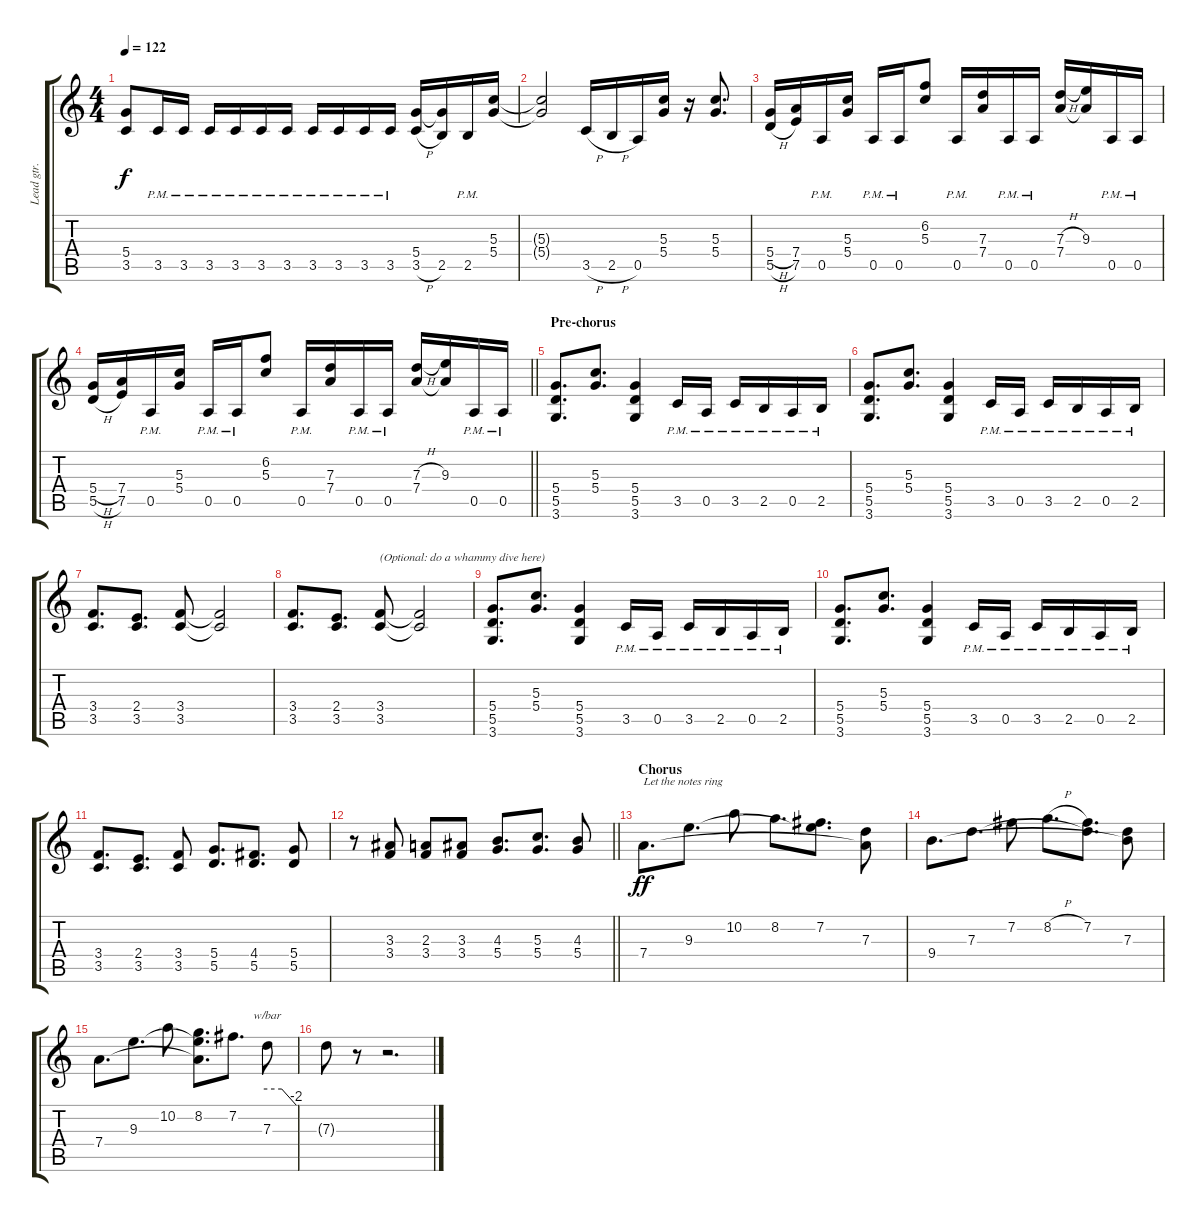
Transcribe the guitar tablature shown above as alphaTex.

\track ("Lead gtr." "Lead gtr.") {instrument overdrivenguitar}
\staff {score tabs}
\tuning (E4 B3 G3 D3 A2 E2) {hide}
\ts (4 4)
\tempo 122
\clef g2
\ks c
(5.4 3.5).8{dy f} 3.5{pm}.16 3.5{pm}.16 3.5{pm}.16 3.5{pm}.16 3.5{pm}.16 3.5{pm}.16 3.5{pm}.16 3.5{pm}.16 3.5{pm}.16 3.5{pm}.16 (5.4 3.5{h}).16 (5.4{t} 2.5).16 2.5{pm}.16 (5.3 5.4).16 |
(5.3{t} 5.4{t}).2 3.5{h}.16 2.5{h}.16 0.5.16 (5.3 5.4).16 r.16 (5.3 5.4).8{d} |
(5.4{h} 5.5{h}).16 (7.4 7.5).16 0.5{pm}.16 (5.3 5.4).16 0.5{pm}.16 0.5{pm}.16 (6.2 5.3).8 0.5{pm}.16 (7.3 7.4).16 0.5{pm}.16 0.5{pm}.16 (7.3{h} 7.4).16 (9.3 7.4{t}).16 0.5{pm}.16 0.5{pm}.16 |
\barLineRight lightlight
(5.4{h} 5.5{h}).16 (7.4 7.5).16 0.5{pm}.16 (5.3 5.4).16 0.5{pm}.16 0.5{pm}.16 (6.2 5.3).8 0.5{pm}.16 (7.3 7.4).16 0.5{pm}.16 0.5{pm}.16 (7.3{h} 7.4).16 (9.3 7.4{t}).16 0.5{pm}.16 0.5{pm}.16 |
\section ("" "Pre-chorus")
(5.4 5.5 3.6).8{d} (5.3 5.4).8{d} (5.4 5.5 3.6).4 3.5{pm}.16 0.5{pm}.16 3.5{pm}.16 2.5{pm}.16 0.5{pm}.16 2.5{pm}.16 |
(5.4 5.5 3.6).8{d} (5.3 5.4).8{d} (5.4 5.5 3.6).4 3.5{pm}.16 0.5{pm}.16 3.5{pm}.16 2.5{pm}.16 0.5{pm}.16 2.5{pm}.16 |
(3.4 3.5).8{d} (2.4 3.5).8{d} (3.4 3.5).8 (3.4{t} 3.5{t}).2 |
(3.4 3.5).8{d} (2.4 3.5).8{d} (3.4 3.5).8{txt "(Optional: do a whammy dive here)"} (3.4{t} 3.5{t}).2 |
(5.4 5.5 3.6).8{d} (5.3 5.4).8{d} (5.4 5.5 3.6).4 3.5{pm}.16 0.5{pm}.16 3.5{pm}.16 2.5{pm}.16 0.5{pm}.16 2.5{pm}.16 |
(5.4 5.5 3.6).8{d} (5.3 5.4).8{d} (5.4 5.5 3.6).4 3.5{pm}.16 0.5{pm}.16 3.5{pm}.16 2.5{pm}.16 0.5{pm}.16 2.5{pm}.16 |
(3.4 3.5).8{d} (2.4 3.5).8{d} (3.4 3.5).8 (5.4 5.5).8{d} (4.4 5.5).8{d} (5.4 5.5).8 |
\barLineRight lightlight
r.8 (3.3 3.4).8 (2.3 3.4).8 (3.3 3.4).8 (4.3 5.4).8{d} (5.3 5.4).8{d} (4.3 5.4).8 |
\section ("" "Chorus")
7.4.8{d txt "Let the notes ring" dy ff} 9.3.8{d} 10.2.8 8.2.8{d} (7.2 9.3{t}).8{d} (7.3 7.4{t}).8 |
9.4.8{d} 7.3.8{d} 7.2.8 8.2{h}.8{d} (7.2 7.3{t}).8{d} (7.3 9.4{t}).8 |
7.4.8{d} 9.3.8{d} 10.2.8 (8.2 9.3{t} 7.4{t}).8{d} 7.2.8{d} 7.3.8{tbe (custom default 0 0 30 0 60 -8)} |
7.3{t}.8 r.8 r.2{d}
